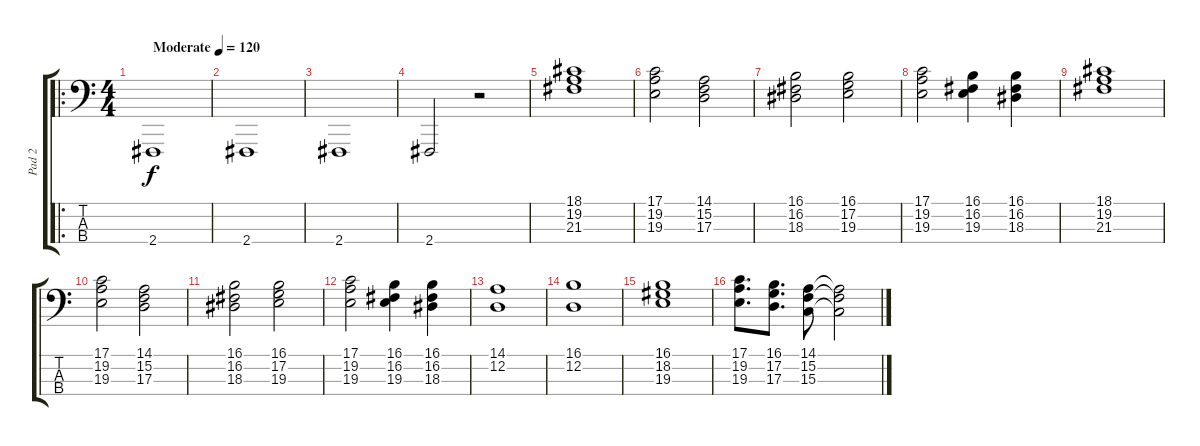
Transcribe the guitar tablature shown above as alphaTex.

\track ("Pad 2" "Pad 2") {instrument pad5bowed}
\staff {score tabs}
\tuning (G2 D2 A1 E1) {hide}
\ro
\ts (4 4)
\tempo (120 "Moderate")
\clef f4
\ks c
2.4.1{dy f instrument pad5bowed} |
2.4.1 |
2.4.1 |
2.4.2 r.2 |
(18.1 19.2 21.3).1 |
(17.1 19.2 19.3).2 (14.1 15.2 17.3).2 |
(16.1 16.2 18.3).2 (16.1 17.2 19.3).2 |
(17.1 19.2 19.3).2 (16.1 16.2 19.3).4 (16.1 16.2 18.3).4 |
(18.1 19.2 21.3).1 |
(17.1 19.2 19.3).2 (14.1 15.2 17.3).2 |
(16.1 16.2 18.3).2 (16.1 17.2 19.3).2 |
(17.1 19.2 19.3).2 (16.1 16.2 19.3).4 (16.1 16.2 18.3).4 |
(14.1 12.2).1 |
(16.1 12.2).1 |
(16.1 18.2 19.3).1 |
(17.1 19.2 19.3).8{d} (16.1 17.2 17.3).8{d} (14.1 15.2 15.3).8 (14.1{t} 15.2{t} 15.3{t}).2
